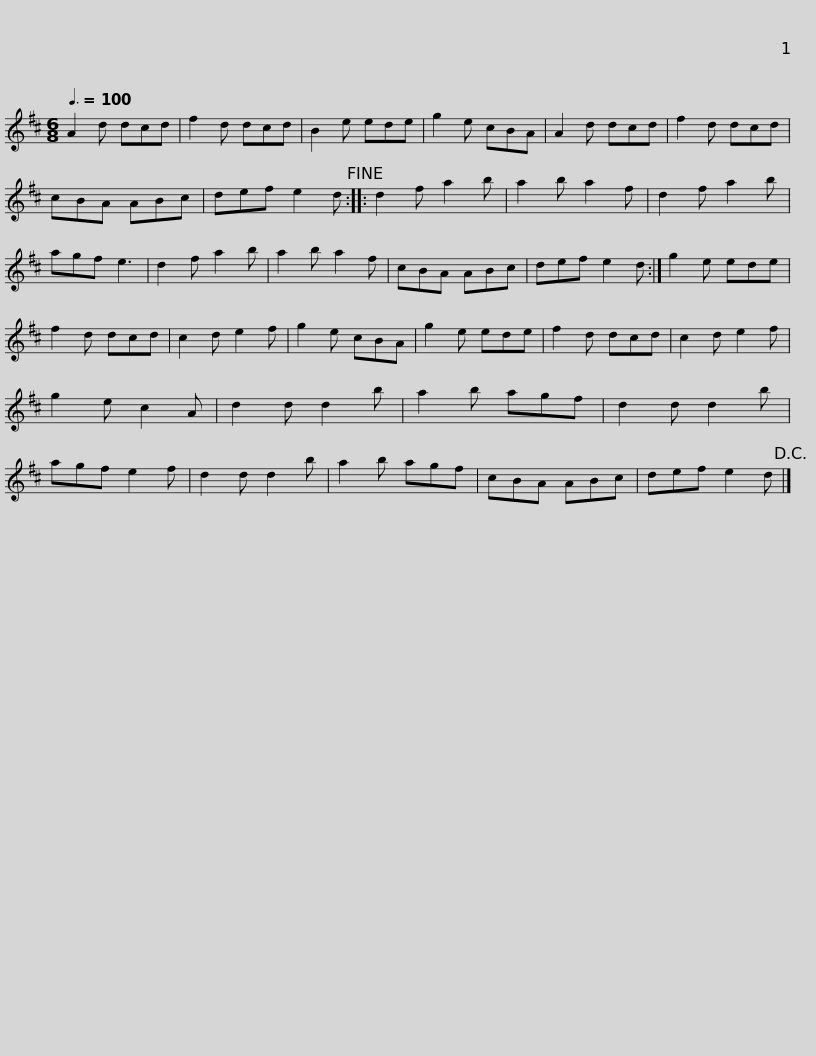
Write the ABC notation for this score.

X:1
L:1/8
Q:3/8=100
M:6/8
I:linebreak $
K:D
V:1 treble
V:1
 A2 d dcd | f2 d dcd | B2 e ede | g2 e cBA | A2 d dcd | %5
 f2 d dcd | cBA ABc | def e2 d!fine! ::$ d2 f a2 b | a2 b a2 f | %10
 d2 f a2 b | agf e3 | d2 f a2 b | a2 b a2 f | cBA ABc | %15
 def e2 d :|$ g2 e ede | f2 d dcd | c2 d e2 f | g2 e cBA | %20
 g2 e ede | f2 d dcd | c2 d e2 f | g2 e c2 A | d2 d d2 b |$ %25
 a2 b agf | d2 d d2 b | agf e2 f | d2 d d2 b | a2 b agf | %30
 cBA ABc | def e2 d!D.C.! |] %32
